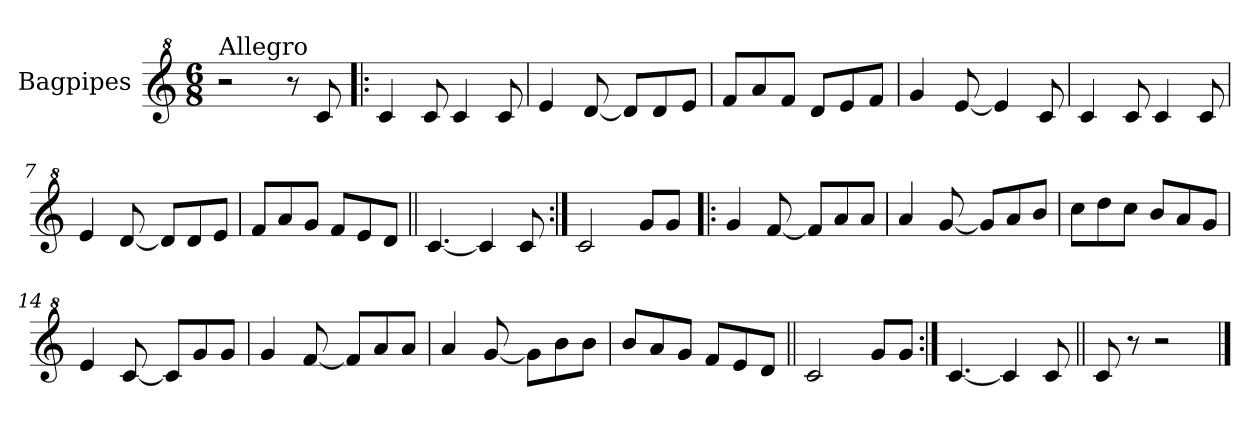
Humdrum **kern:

**kern
*part1
*staff1
*I"Bagpipes
*I'Bag
*clefG^2
*k[]
*C:
*M6/8
=1
!LO:TX:a:t=Allegro
2r
8r
8cc/
=2!|:
4cc/
8cc/
4cc/
8cc/
=3
4ee/
[8dd/
8dd/L]
8dd/
8ee/J
=4
8ff/L
8aa/
8ff/J
8dd/L
8ee/
8ff/J
=5
4gg/
[8ee/
4ee/]
8cc/
=6
4cc/
8cc/
4cc/
8cc/
=7
4ee/
[8dd/
8dd/L]
8dd/
8ee/J
=8
8ff/L
8aa/
8gg/J
8ff/L
8ee/
8dd/J
!!LO:LB:g=z
=9||
[4.cc/
4cc/]
8cc/
=10:|!
2cc/
8gg/L
8gg/J
=11!|:
4gg/
[8ff/
8ff/L]
8aa/
8aa/J
=12
4aa/
[8gg/
8gg/L]
8aa/
8bb/J
=13
8ccc\L
8ddd\
8ccc\J
8bb/L
8aa/
8gg/J
=14
4ee/
[8cc/
8cc/L]
8gg/
8gg/J
=15
4gg/
[8ff/
8ff/L]
8aa/
8aa/J
=16
4aa/
[8gg/
8gg\L]
8bb\
8bb\J
!!LO:LB:g=z
=17
8bb/L
8aa/
8gg/J
8ff/L
8ee/
8dd/J
=18||
2cc/
8gg/L
8gg/J
=19:|!
[4.cc/
4cc/]
8cc/
=20||
8cc/
8r
2r
==
*-
